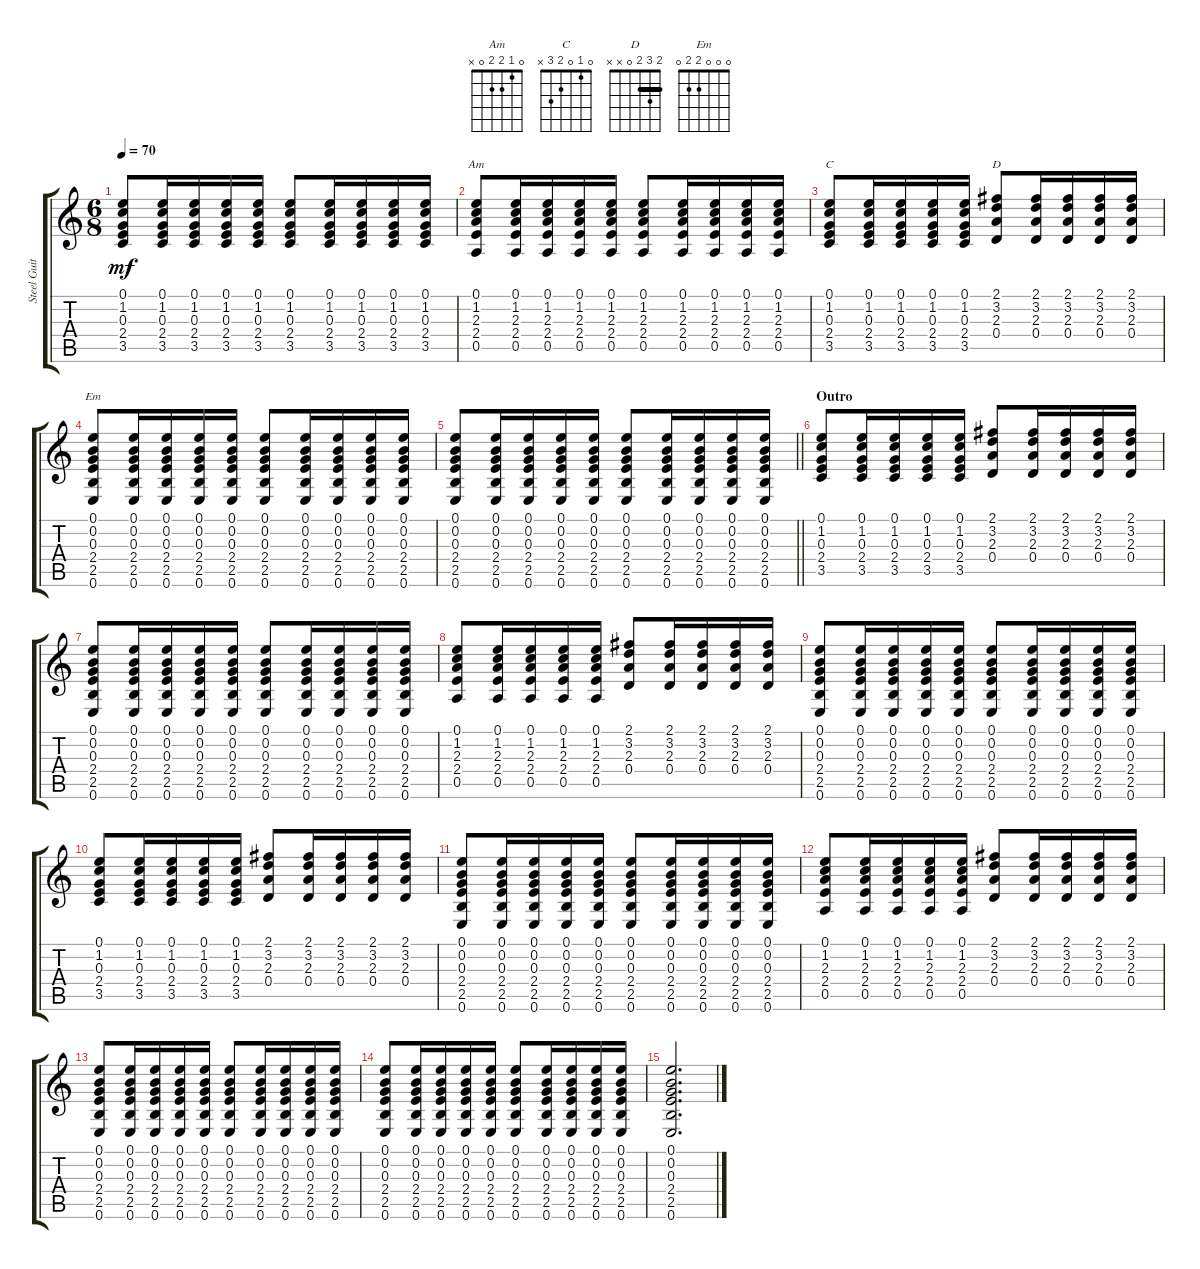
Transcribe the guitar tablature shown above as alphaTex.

\track ("Steel Guitar" "Steel Guit") {instrument acousticguitarsteel}
\staff {score tabs}
\tuning (E4 B3 G3 D3 A2 E2) {hide}
\chord ("Am" 0 1 2 2 0 x)
\chord ("C" 0 1 0 2 3 x)
\chord ("D" 2 3 2 0 x x) {barre 2}
\chord ("Em" 0 0 0 2 2 0)
\ts (6 8)
\tempo 70
\clef g2
\ks c
(0.1 1.2 0.3 2.4 3.5).8{dy mf} (0.1 1.2 0.3 2.4 3.5).16 (0.1 1.2 0.3 2.4 3.5).16 (0.1 1.2 0.3 2.4 3.5).16 (0.1 1.2 0.3 2.4 3.5).16 (0.1 1.2 0.3 2.4 3.5).8 (0.1 1.2 0.3 2.4 3.5).16 (0.1 1.2 0.3 2.4 3.5).16 (0.1 1.2 0.3 2.4 3.5).16 (0.1 1.2 0.3 2.4 3.5).16 |
(0.1 1.2 2.3 2.4 0.5).8{ch "Am"} (0.1 1.2 2.3 2.4 0.5).16 (0.1 1.2 2.3 2.4 0.5).16 (0.1 1.2 2.3 2.4 0.5).16 (0.1 1.2 2.3 2.4 0.5).16 (0.1 1.2 2.3 2.4 0.5).8 (0.1 1.2 2.3 2.4 0.5).16 (0.1 1.2 2.3 2.4 0.5).16 (0.1 1.2 2.3 2.4 0.5).16 (0.1 1.2 2.3 2.4 0.5).16 |
(0.1 1.2 0.3 2.4 3.5).8{ch "C"} (0.1 1.2 0.3 2.4 3.5).16 (0.1 1.2 0.3 2.4 3.5).16 (0.1 1.2 0.3 2.4 3.5).16 (0.1 1.2 0.3 2.4 3.5).16 (2.1 3.2 2.3 0.4).8{ch "D"} (2.1 3.2 2.3 0.4).16 (2.1 3.2 2.3 0.4).16 (2.1 3.2 2.3 0.4).16 (2.1 3.2 2.3 0.4).16 |
(0.1 0.2 0.3 2.4 2.5 0.6).8{ch "Em"} (0.1 0.2 0.3 2.4 2.5 0.6).16 (0.1 0.2 0.3 2.4 2.5 0.6).16 (0.1 0.2 0.3 2.4 2.5 0.6).16 (0.1 0.2 0.3 2.4 2.5 0.6).16 (0.1 0.2 0.3 2.4 2.5 0.6).8 (0.1 0.2 0.3 2.4 2.5 0.6).16 (0.1 0.2 0.3 2.4 2.5 0.6).16 (0.1 0.2 0.3 2.4 2.5 0.6).16 (0.1 0.2 0.3 2.4 2.5 0.6).16 |
\barLineRight lightlight
(0.1 0.2 0.3 2.4 2.5 0.6).8 (0.1 0.2 0.3 2.4 2.5 0.6).16 (0.1 0.2 0.3 2.4 2.5 0.6).16 (0.1 0.2 0.3 2.4 2.5 0.6).16 (0.1 0.2 0.3 2.4 2.5 0.6).16 (0.1 0.2 0.3 2.4 2.5 0.6).8 (0.1 0.2 0.3 2.4 2.5 0.6).16 (0.1 0.2 0.3 2.4 2.5 0.6).16 (0.1 0.2 0.3 2.4 2.5 0.6).16 (0.1 0.2 0.3 2.4 2.5 0.6).16 |
\section ("" "Outro")
(0.1 1.2 0.3 2.4 3.5).8 (0.1 1.2 0.3 2.4 3.5).16 (0.1 1.2 0.3 2.4 3.5).16 (0.1 1.2 0.3 2.4 3.5).16 (0.1 1.2 0.3 2.4 3.5).16 (2.1 3.2 2.3 0.4).8 (2.1 3.2 2.3 0.4).16 (2.1 3.2 2.3 0.4).16 (2.1 3.2 2.3 0.4).16 (2.1 3.2 2.3 0.4).16 |
(0.1 0.2 0.3 2.4 2.5 0.6).8 (0.1 0.2 0.3 2.4 2.5 0.6).16 (0.1 0.2 0.3 2.4 2.5 0.6).16 (0.1 0.2 0.3 2.4 2.5 0.6).16 (0.1 0.2 0.3 2.4 2.5 0.6).16 (0.1 0.2 0.3 2.4 2.5 0.6).8 (0.1 0.2 0.3 2.4 2.5 0.6).16 (0.1 0.2 0.3 2.4 2.5 0.6).16 (0.1 0.2 0.3 2.4 2.5 0.6).16 (0.1 0.2 0.3 2.4 2.5 0.6).16 |
(0.1 1.2 2.3 2.4 0.5).8 (0.1 1.2 2.3 2.4 0.5).16 (0.1 1.2 2.3 2.4 0.5).16 (0.1 1.2 2.3 2.4 0.5).16 (0.1 1.2 2.3 2.4 0.5).16 (2.1 3.2 2.3 0.4).8 (2.1 3.2 2.3 0.4).16 (2.1 3.2 2.3 0.4).16 (2.1 3.2 2.3 0.4).16 (2.1 3.2 2.3 0.4).16 |
(0.1 0.2 0.3 2.4 2.5 0.6).8 (0.1 0.2 0.3 2.4 2.5 0.6).16 (0.1 0.2 0.3 2.4 2.5 0.6).16 (0.1 0.2 0.3 2.4 2.5 0.6).16 (0.1 0.2 0.3 2.4 2.5 0.6).16 (0.1 0.2 0.3 2.4 2.5 0.6).8 (0.1 0.2 0.3 2.4 2.5 0.6).16 (0.1 0.2 0.3 2.4 2.5 0.6).16 (0.1 0.2 0.3 2.4 2.5 0.6).16 (0.1 0.2 0.3 2.4 2.5 0.6).16 |
(0.1 1.2 0.3 2.4 3.5).8 (0.1 1.2 0.3 2.4 3.5).16 (0.1 1.2 0.3 2.4 3.5).16 (0.1 1.2 0.3 2.4 3.5).16 (0.1 1.2 0.3 2.4 3.5).16 (2.1 3.2 2.3 0.4).8 (2.1 3.2 2.3 0.4).16 (2.1 3.2 2.3 0.4).16 (2.1 3.2 2.3 0.4).16 (2.1 3.2 2.3 0.4).16 |
(0.1 0.2 0.3 2.4 2.5 0.6).8 (0.1 0.2 0.3 2.4 2.5 0.6).16 (0.1 0.2 0.3 2.4 2.5 0.6).16 (0.1 0.2 0.3 2.4 2.5 0.6).16 (0.1 0.2 0.3 2.4 2.5 0.6).16 (0.1 0.2 0.3 2.4 2.5 0.6).8 (0.1 0.2 0.3 2.4 2.5 0.6).16 (0.1 0.2 0.3 2.4 2.5 0.6).16 (0.1 0.2 0.3 2.4 2.5 0.6).16 (0.1 0.2 0.3 2.4 2.5 0.6).16 |
(0.1 1.2 2.3 2.4 0.5).8 (0.1 1.2 2.3 2.4 0.5).16 (0.1 1.2 2.3 2.4 0.5).16 (0.1 1.2 2.3 2.4 0.5).16 (0.1 1.2 2.3 2.4 0.5).16 (2.1 3.2 2.3 0.4).8 (2.1 3.2 2.3 0.4).16 (2.1 3.2 2.3 0.4).16 (2.1 3.2 2.3 0.4).16 (2.1 3.2 2.3 0.4).16 |
(0.1 0.2 0.3 2.4 2.5 0.6).8 (0.1 0.2 0.3 2.4 2.5 0.6).16 (0.1 0.2 0.3 2.4 2.5 0.6).16 (0.1 0.2 0.3 2.4 2.5 0.6).16 (0.1 0.2 0.3 2.4 2.5 0.6).16 (0.1 0.2 0.3 2.4 2.5 0.6).8 (0.1 0.2 0.3 2.4 2.5 0.6).16 (0.1 0.2 0.3 2.4 2.5 0.6).16 (0.1 0.2 0.3 2.4 2.5 0.6).16 (0.1 0.2 0.3 2.4 2.5 0.6).16 |
(0.1 0.2 0.3 2.4 2.5 0.6).8 (0.1 0.2 0.3 2.4 2.5 0.6).16 (0.1 0.2 0.3 2.4 2.5 0.6).16 (0.1 0.2 0.3 2.4 2.5 0.6).16 (0.1 0.2 0.3 2.4 2.5 0.6).16 (0.1 0.2 0.3 2.4 2.5 0.6).8 (0.1 0.2 0.3 2.4 2.5 0.6).16 (0.1 0.2 0.3 2.4 2.5 0.6).16 (0.1 0.2 0.3 2.4 2.5 0.6).16 (0.1 0.2 0.3 2.4 2.5 0.6).16 |
(0.1 0.2 0.3 2.4 2.5 0.6).2{d}
